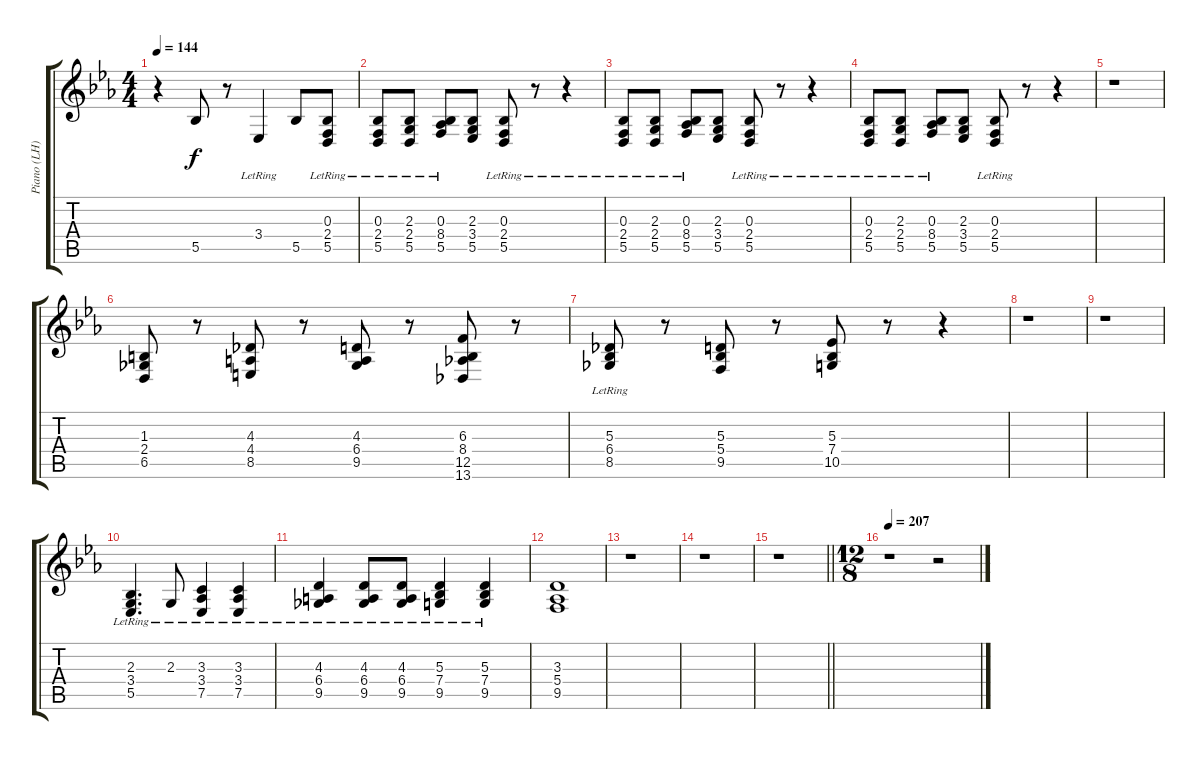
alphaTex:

\track ("Piano (LH)" "Piano (LH)") {instrument brightacousticpiano}
\staff {score tabs}
\tuning (F4 C4 F3 C3 F3 C2) {hide}
\ts (4 4)
\tempo 144
\clef g2
\ks eb
r.4{dy f} 5.5.8 r.8 3.4{lr}.4 5.5.8 (0.3{lr} 2.4 5.5{lr}).8 |
(0.3 2.4 5.5{lr}).8 (2.3 2.4 5.5{lr}).8 (0.3{lr} 8.4 5.5).8 (2.3 3.4 5.5).8 (0.3 2.4 5.5{lr}).8 r.8 r.4 |
(0.3 2.4 5.5{lr}).8 (2.3 2.4 5.5{lr}).8 (0.3{lr} 8.4 5.5).8 (2.3 3.4 5.5).8 (0.3 2.4 5.5{lr}).8 r.8 r.4 |
(0.3 2.4 5.5{lr}).8 (2.3 2.4 5.5{lr}).8 (0.3{lr} 8.4 5.5).8 (2.3 3.4 5.5).8 (0.3 2.4 5.5{lr}).8 r.8 r.4 |
r.1 |
(1.3 2.4 6.5).8 r.8 (4.3 4.4 8.5).8 r.8 (4.3 6.4 9.5).8 r.8 (6.3 8.4 12.5 13.6).8 r.8 |
(5.3{lr} 6.4 8.5).8 r.8 (5.3 5.4 9.5).8 r.8 (5.3 7.4 10.5).8 r.8 r.4 |
r.1 |
r.1 |
(2.3{lr} 3.4{lr} 5.5).4{d} 2.3{lr}.8 (3.3{lr} 3.4{lr} 7.5).4 (3.3{lr} 3.4{lr} 7.5{lr}).4 |
(4.3 6.4{lr} 9.5).4 (4.3{lr} 6.4{lr} 9.5{lr}).8 (4.3{lr} 6.4{lr} 9.5{lr}).8 (5.3 7.4{lr} 9.5{lr}).4 (5.3 7.4{lr} 9.5{lr}).4 |
(3.3 5.4 9.5).1 |
r.1 |
r.1 |
\barLineRight lightlight
r.1 |
\ts (12 8)
\tempo 207
r.1 r.2
